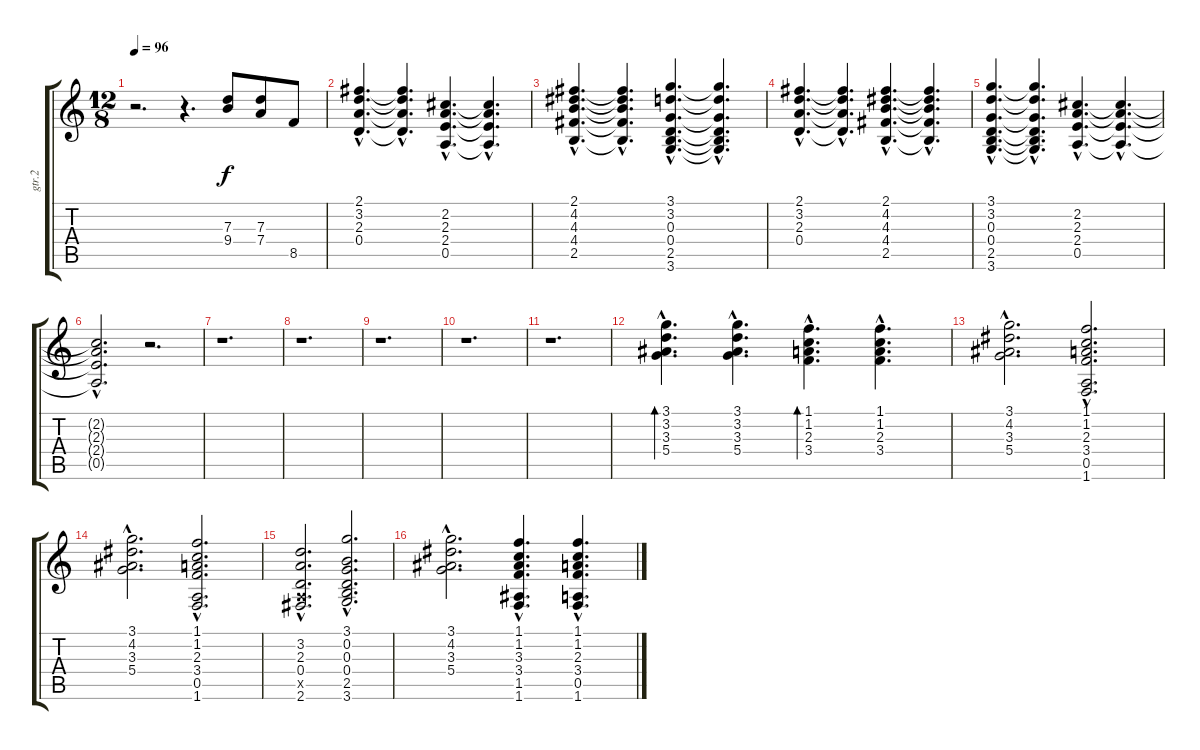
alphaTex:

\track ("gtr.2" "gtr.2") {instrument overdrivenguitar}
\staff {score tabs}
\tuning (E4 B3 G3 D3 A2 E2) {hide}
\ts (12 8)
\tempo 96
\clef g2
\ks c
r.2{d dy f instrument overdrivenguitar} r.4{d} (7.3 9.4).8 (7.3 7.4).8 8.5.8 |
(2.1{hac} 3.2{hac} 2.3{hac} 0.4{hac}).4{d} (2.1{hac t} 3.2{hac t} 2.3{hac t} 0.4{hac t}).4{d} (2.2{hac} 2.3{hac} 2.4{hac} 0.5{hac}).4{d} (2.2{hac t} 2.3{hac t} 2.4{hac t} 0.5{hac t}).4{d} |
(2.1{hac} 4.2{hac} 4.3{hac} 4.4{hac} 2.5{hac}).4{d} (2.1{hac t} 4.2{hac t} 4.3{hac t} 4.4{hac t} 2.5{hac t}).4{d} (3.1{hac} 3.2{hac} 0.3{hac} 0.4{hac} 2.5{hac} 3.6{hac}).4{d} (3.1{hac t} 3.2{hac t} 0.3{hac t} 0.4{hac t} 2.5{hac t} 3.6{hac t}).4{d} |
(2.1{hac} 3.2{hac} 2.3{hac} 0.4{hac}).4{d} (2.1{hac t} 3.2{hac t} 2.3{hac t} 0.4{hac t}).4{d} (2.1{hac} 4.2{hac} 4.3{hac} 4.4{hac} 2.5{hac}).4{d} (2.1{hac t} 4.2{hac t} 4.3{hac t} 4.4{hac t} 2.5{hac t}).4{d} |
(3.1{hac} 3.2{hac} 0.3{hac} 0.4{hac} 2.5{hac} 3.6{hac}).4{d} (3.1{hac t} 3.2{hac t} 0.3{hac t} 0.4{hac t} 2.5{hac t} 3.6{hac t}).4{d} (2.2{hac} 2.3{hac} 2.4{hac} 0.5{hac}).4{d} (2.2{hac t} 2.3{hac t} 2.4{hac t} 0.5{hac t}).4{d} |
(2.2{hac t} 2.3{hac t} 2.4{hac t} 0.5{hac t}).2{d} r.2{d} |
r.1{d} |
r.1{d} |
r.1{d} |
r.1{d} |
r.1{d} |
(3.1{hac} 3.2{hac} 3.3{hac} 5.4{hac}).4{d bd 60} (3.1{hac} 3.2{hac} 3.3{hac} 5.4{hac}).4{d} (1.1{hac} 1.2{hac} 2.3{hac} 3.4{hac}).4{d bd 60} (1.1{hac} 1.2{hac} 2.3{hac} 3.4{hac}).4{d} |
(3.1{hac} 4.2{hac} 3.3{hac} 5.4{hac}).2{d} (1.1{hac} 1.2{hac} 2.3{hac} 3.4{hac} 0.5{hac} 1.6{hac}).2{d} |
(3.1{hac} 4.2{hac} 3.3{hac} 5.4{hac}).2{d} (1.1{hac} 1.2{hac} 2.3{hac} 3.4{hac} 0.5{hac} 1.6{hac}).2{d} |
(3.2{hac} 2.3{hac} 0.4{hac} 0.5{hac x} 2.6{hac}).2{d} (3.1{hac} 0.2{hac} 0.3{hac} 0.4{hac} 2.5{hac} 3.6{hac}).2{d} |
(3.1{hac} 4.2{hac} 3.3{hac} 5.4{hac}).2{d} (1.1{hac} 1.2{hac} 3.3{hac} 3.4{hac} 1.5{hac} 1.6{hac}).4{d} (1.1{hac} 1.2{hac} 2.3{hac} 3.4{hac} 0.5{hac} 1.6{hac}).4{d}
